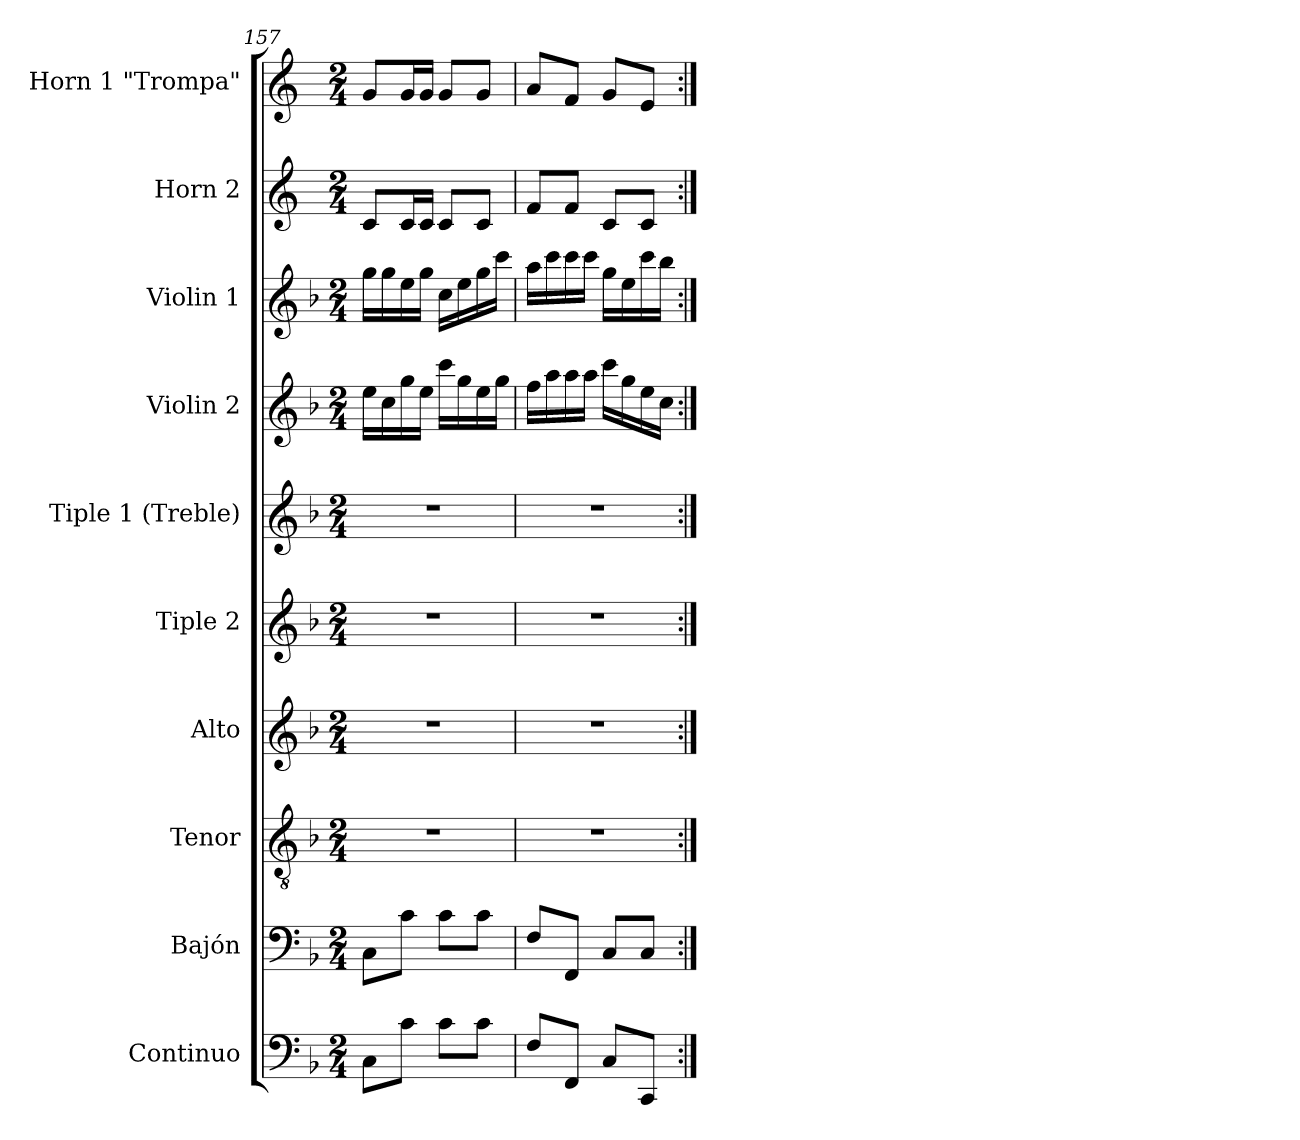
**kern	**kern	**kern	**kern	**kern	**kern	**kern	**kern	**kern	**kern
*part10	*part9	*part8	*part7	*part6	*part5	*part4	*part3	*part2	*part1
*staff10	*staff9	*staff8	*staff7	*staff6	*staff5	*staff4	*staff3	*staff2	*staff1
*I"Continuo	*I"Bajón	*I"Tenor	*I"Alto	*I"Tiple 2	*I"Tiple 1 (Treble)	*I"Violin 2	*I"Violin 1	*I"Horn 2	*I"Horn 1 "Trompa"
*I'Cont.	*	*I'T.	*I'A.	*	*	*I'Vln. 2	*I'Vln. 1	*I'Hn 1.	*I'Hn 1.
*clefF4	*clefF4	*clefGv2	*clefG2	*clefG2	*clefG2	*clefG2	*clefG2	*clefG2	*clefG2
*	*	*ITrd7c12	*	*	*	*	*	*ITrd7c12	*ITrd7c12
*k[b-]	*k[b-]	*k[b-]	*k[b-]	*k[b-]	*k[b-]	*k[b-]	*k[b-]	*k[]	*k[]
*F:	*F:	*F:	*F:	*F:	*F:	*F:	*F:	*C:	*C:
*M2/4	*M2/4	*M2/4	*M2/4	*M2/4	*M2/4	*M2/4	*M2/4	*M2/4	*M2/4
=157	=157	=157	=157	=157	=157	=157	=157	=157	=157
!	!	!LO:N:vis=1	!LO:N:vis=1	!LO:N:vis=1	!LO:N:vis=1	!	!	!	!
8Ci\L	8Ci\L	2r	2r	2r	2r	16eei\LL	16ggi\LL	8Ci/L	8Gi/L
.	.	.	.	.	.	16cci\	16ggi\	.	.
8ci\J	8ci\J	.	.	.	.	16ggi\	16eei\	16Ci/L	16Gi/L
.	.	.	.	.	.	16eei\JJ	16ggi\JJ	16Ci/JJ	16Gi/JJ
8ci\L	8ci\L	.	.	.	.	16ccci\LL	16cci\LL	8Ci/L	8Gi/L
.	.	.	.	.	.	16ggi\	16eei\	.	.
8ci\J	8ci\J	.	.	.	.	16eei\	16ggi\	8Ci/J	8Gi/J
.	.	.	.	.	.	16ggi\JJ	16ccci\JJ	.	.
=158	=158	=158	=158	=158	=158	=158	=158	=158	=158
!	!	!LO:N:vis=1	!LO:N:vis=1	!LO:N:vis=1	!LO:N:vis=1	!	!	!	!
8Fi/L	8Fi/L	2r	2r	2r	2r	16ffi\LL	16aai\LL	8Fi/L	8Ai/L
.	.	.	.	.	.	16aai\	16ccci\	.	.
8FFi/J	8FFi/J	.	.	.	.	16aai\	16ccci\	8Fi/J	8Fi/J
.	.	.	.	.	.	16aai\JJ	16ccci\JJ	.	.
8Ci/L	8Ci/L	.	.	.	.	16ccci\LL	16ggi\LL	8Ci/L	8Gi/L
.	.	.	.	.	.	16ggi\	16eei\	.	.
8CCi/J	8Ci/J	.	.	.	.	16eei\	16ccci\	8Ci/J	8Ei/J
.	.	.	.	.	.	16cci\JJ	16bb-i\JJ	.	.
=:|!	=:|!	=:|!	=:|!	=:|!	=:|!	=:|!	=:|!	=:|!	=:|!
*-	*-	*-	*-	*-	*-	*-	*-	*-	*-
